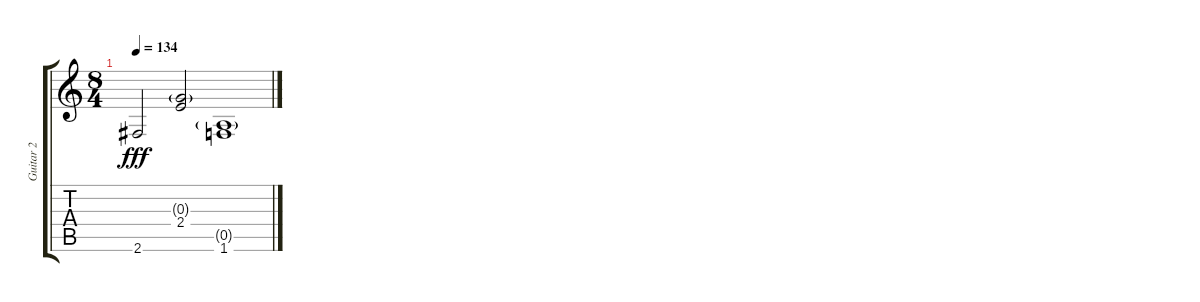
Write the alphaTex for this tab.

\track ("Guitar 2" "Guitar 2") {instrument overdrivenguitar}
\staff {score tabs}
\tuning (E4 B3 G3 D3 A2 E2) {hide}
\ts (8 4)
\tempo 134
\clef g2
\ks c
2.6.2{dy fff} (0.3{g} 2.4).2 (0.5{g} 1.6).1
